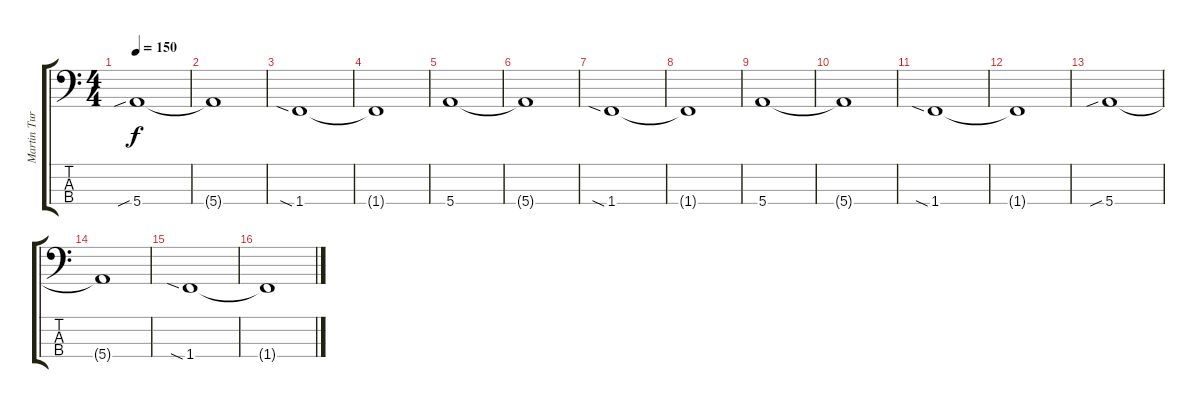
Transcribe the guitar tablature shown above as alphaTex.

\track ("Martin Turner (bass)" "Martin Tur") {instrument electricbasspick}
\staff {score tabs}
\tuning (G2 D2 A1 E1) {hide}
\ts (4 4)
\tempo 150
\clef f4
\ks c
5.4{sib}.1{dy f} |
5.4{t}.1 |
1.4{sia}.1 |
1.4{t}.1 |
5.4.1 |
5.4{t}.1 |
1.4{sia}.1 |
1.4{t}.1 |
5.4.1 |
5.4{t}.1 |
1.4{sia}.1 |
1.4{t}.1 |
5.4{sib}.1 |
5.4{t}.1 |
1.4{sia}.1 |
1.4{t}.1
